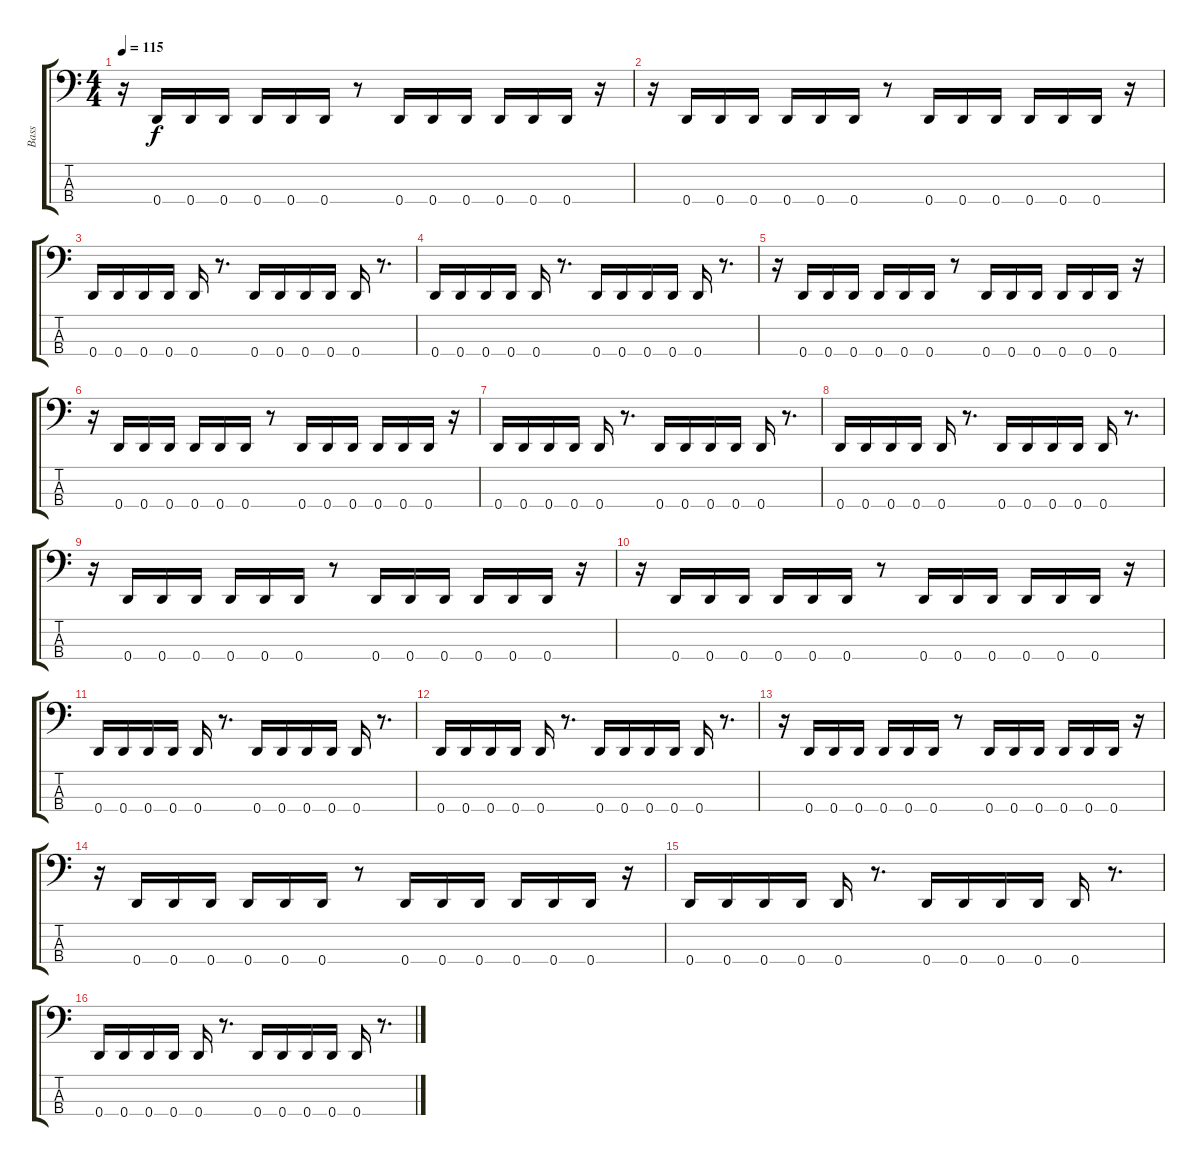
\track ("Bass" "Bass") {instrument electricbassfinger}
\staff {score tabs}
\tuning (F2 C2 G1 D1) {hide}
\ts (4 4)
\tempo 115
\clef f4
\ks c
r.16{dy f} 0.4.16 0.4.16 0.4.16 0.4.16 0.4.16 0.4.16 r.8 0.4.16 0.4.16 0.4.16 0.4.16 0.4.16 0.4.16 r.16 |
r.16 0.4.16 0.4.16 0.4.16 0.4.16 0.4.16 0.4.16 r.8 0.4.16 0.4.16 0.4.16 0.4.16 0.4.16 0.4.16 r.16 |
0.4.16 0.4.16 0.4.16 0.4.16 0.4.16 r.8{d} 0.4.16 0.4.16 0.4.16 0.4.16 0.4.16 r.8{d} |
0.4.16 0.4.16 0.4.16 0.4.16 0.4.16 r.8{d} 0.4.16 0.4.16 0.4.16 0.4.16 0.4.16 r.8{d} |
r.16 0.4.16 0.4.16 0.4.16 0.4.16 0.4.16 0.4.16 r.8 0.4.16 0.4.16 0.4.16 0.4.16 0.4.16 0.4.16 r.16 |
r.16 0.4.16 0.4.16 0.4.16 0.4.16 0.4.16 0.4.16 r.8 0.4.16 0.4.16 0.4.16 0.4.16 0.4.16 0.4.16 r.16 |
0.4.16 0.4.16 0.4.16 0.4.16 0.4.16 r.8{d} 0.4.16 0.4.16 0.4.16 0.4.16 0.4.16 r.8{d} |
0.4.16 0.4.16 0.4.16 0.4.16 0.4.16 r.8{d} 0.4.16 0.4.16 0.4.16 0.4.16 0.4.16 r.8{d} |
r.16 0.4.16 0.4.16 0.4.16 0.4.16 0.4.16 0.4.16 r.8 0.4.16 0.4.16 0.4.16 0.4.16 0.4.16 0.4.16 r.16 |
r.16 0.4.16 0.4.16 0.4.16 0.4.16 0.4.16 0.4.16 r.8 0.4.16 0.4.16 0.4.16 0.4.16 0.4.16 0.4.16 r.16 |
0.4.16 0.4.16 0.4.16 0.4.16 0.4.16 r.8{d} 0.4.16 0.4.16 0.4.16 0.4.16 0.4.16 r.8{d} |
0.4.16 0.4.16 0.4.16 0.4.16 0.4.16 r.8{d} 0.4.16 0.4.16 0.4.16 0.4.16 0.4.16 r.8{d} |
r.16 0.4.16 0.4.16 0.4.16 0.4.16 0.4.16 0.4.16 r.8 0.4.16 0.4.16 0.4.16 0.4.16 0.4.16 0.4.16 r.16 |
r.16 0.4.16 0.4.16 0.4.16 0.4.16 0.4.16 0.4.16 r.8 0.4.16 0.4.16 0.4.16 0.4.16 0.4.16 0.4.16 r.16 |
0.4.16 0.4.16 0.4.16 0.4.16 0.4.16 r.8{d} 0.4.16 0.4.16 0.4.16 0.4.16 0.4.16 r.8{d} |
0.4.16 0.4.16 0.4.16 0.4.16 0.4.16 r.8{d} 0.4.16 0.4.16 0.4.16 0.4.16 0.4.16 r.8{d}
